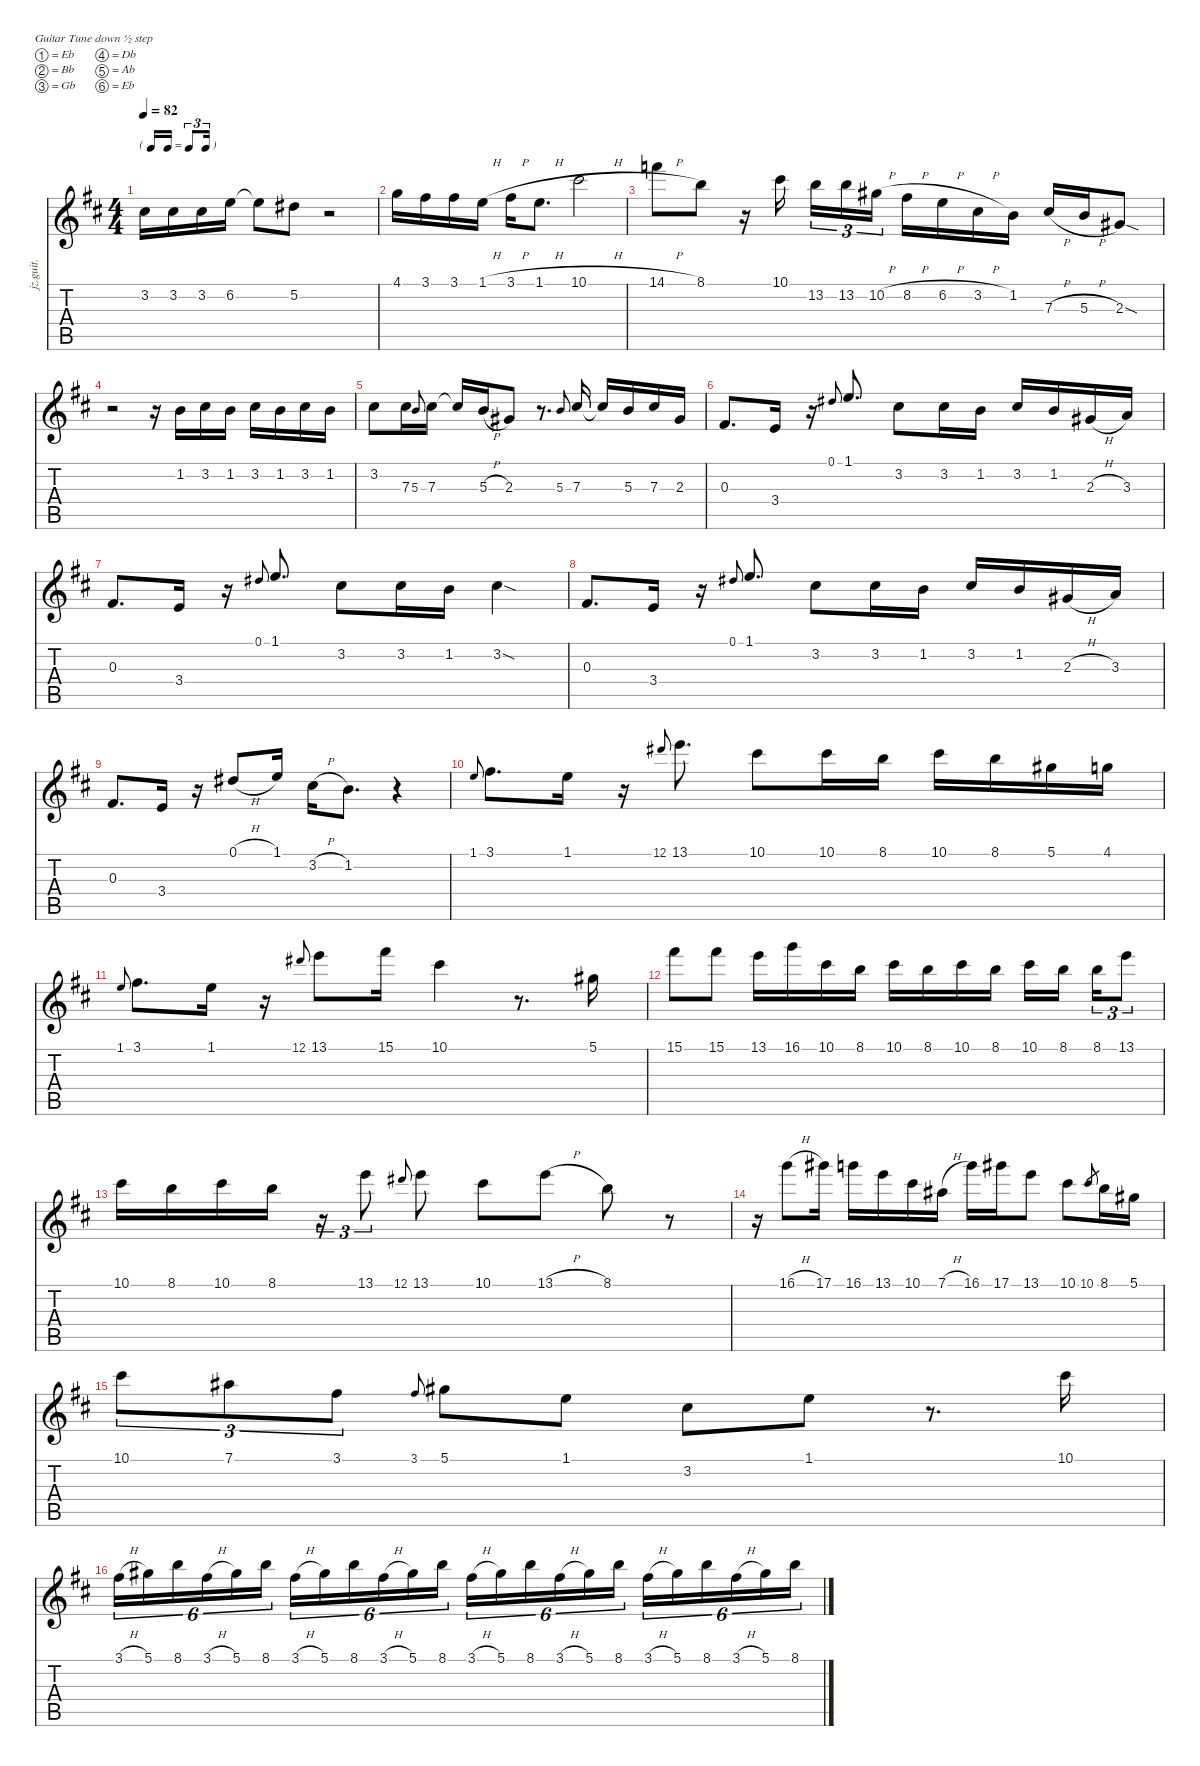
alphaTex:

\defaultSystemsLayout 4
\hideDynamics
\bracketExtendMode nobrackets
\otherSystemsTrackNameOrientation horizontal
\track ("Jimi/Buddy Vocal" "jz.guit.") {instrument electricguitarjazz}
\staff {score tabs}
\tuning (Eb4 Bb3 Gb3 Db3 Ab2 Eb2)
\ts (4 4)
\tf triplet16th
\tempo 82
\clef g2
\ks d
3.2{acc #}.16{dy f beam Down} 3.2{acc #}.16{beam Down} 3.2{acc #}.16{beam Down} 6.2{acc forcenatural}.16{beam Down} 6.2{t acc forcenatural}.8{beam Down} 5.2{acc #}.8{beam Down} r.2{beam Down} |
4.1{acc forcenatural}.16{beam Down} 3.1{acc #}.16{beam Down} 3.1{acc #}.16{beam Down} 1.1{h acc forcenatural}.16{beam Down} 3.1{h acc #}.16{beam Down} 1.1{h acc forcenatural}.8{d beam Down} 10.1{h acc #}.2{beam Down} |
14.1{h acc forcenatural}.8{beam Down} 8.1{acc forcenatural}.8{beam Down} r.16{beam Down} 10.1{acc #}.16{beam Down} 13.2{acc forcenatural}.16{tu (3 2) beam Down} 13.2{acc forcenatural}.16{tu (3 2) beam Down} 10.2{h acc #}.16{tu (3 2) beam Down} 8.2{h acc #}.16{beam Down} 6.2{h acc forcenatural}.16{beam Down} 3.2{h acc #}.16{beam Down} 1.2{acc forcenatural}.16{beam Down} 7.3{h acc #}.16{beam Up} 5.3{h acc forcenatural}.16{beam Up} 2.3{sod acc #}.8{beam Up} |
r.2{beam Down} r.16{beam Down} 1.2{acc forcenatural}.16{beam Down} 3.2{acc #}.16{beam Down} 1.2{acc forcenatural}.16{beam Down} 3.2{acc #}.16{beam Down} 1.2{acc forcenatural}.16{beam Down} 3.2{acc #}.16{beam Down} 1.2{acc forcenatural}.16{beam Down} |
3.2{acc #}.8{beam Down} 7.3{acc #}.16{beam Down} 5.3{acc forcenatural}.8{gr onbeat dy mf beam Up} 7.3{acc #}.16{dy f beam Down} 7.3{t acc #}.16{beam Up} 5.3{h acc forcenatural}.16{beam Up} 2.3{acc #}.8{beam Up} r.8{d beam Up} 5.3{acc forcenatural}.8{gr onbeat dy mf beam Up} 7.3{acc #}.16{dy f beam Down} 7.3{t acc #}.16{beam Up} 5.3{acc forcenatural}.16{beam Up} 7.3{acc #}.16{beam Up} 2.3{acc #}.16{beam Up} |
0.3{acc #}.8{d beam Up} 3.4{acc forcenatural}.16{beam Up} r.16{beam Up} 0.1{acc #}.8{gr onbeat dy mf beam Up} 1.1{acc forcenatural}.8{d dy f beam Down} 3.2{acc #}.8{beam Down} 3.2{acc #}.16{beam Down} 1.2{acc forcenatural}.16{beam Down} 3.2{acc #}.16{beam Up} 1.2{acc forcenatural}.16{beam Up} 2.3{h acc #}.16{beam Up} 3.3{acc forcenatural}.16{beam Up} |
0.3{acc #}.8{d beam Up} 3.4{acc forcenatural}.16{beam Up} r.16{beam Up} 0.1{acc #}.8{gr onbeat dy mf beam Up} 1.1{acc forcenatural}.8{d dy f beam Down} 3.2{acc #}.8{beam Down} 3.2{acc #}.16{beam Down} 1.2{acc forcenatural}.16{beam Down} 3.2{sod acc #}.4{beam Down} |
0.3{acc #}.8{d beam Up} 3.4{acc forcenatural}.16{beam Up} r.16{beam Up} 0.1{acc #}.8{gr onbeat dy mf beam Up} 1.1{acc forcenatural}.8{d dy f beam Down} 3.2{acc #}.8{beam Down} 3.2{acc #}.16{beam Down} 1.2{acc forcenatural}.16{beam Down} 3.2{acc #}.16{beam Up} 1.2{acc forcenatural}.16{beam Up} 2.3{h acc #}.16{beam Up} 3.3{acc forcenatural}.16{beam Up} |
0.3{acc #}.8{d beam Up} 3.4{acc forcenatural}.16{beam Up} r.16{beam Up} 0.1{h acc #}.8{beam Down} 1.1{acc forcenatural}.16{beam Down} 3.2{h acc #}.16{beam Down} 1.2{acc forcenatural}.8{d beam Down} r.4{beam Down} |
1.1{acc forcenatural}.8{gr onbeat dy mf beam Up} 3.1{acc #}.8{d dy f beam Down} 1.1{acc forcenatural}.16{beam Down} r.16{beam Down} 12.1{acc #}.8{gr onbeat dy mf beam Up} 13.1{acc forcenatural}.8{d dy f beam Down} 10.1{acc #}.8{beam Down} 10.1{acc #}.16{beam Down} 8.1{acc forcenatural}.16{beam Down} 10.1{acc #}.16{beam Down} 8.1{acc forcenatural}.16{beam Down} 5.1{acc #}.16{beam Down} 4.1{acc forcenatural}.16{beam Down} |
1.1{acc forcenatural}.8{gr onbeat dy mf beam Up} 3.1{acc #}.8{d dy f beam Down} 1.1{acc forcenatural}.16{beam Down} r.16{beam Down} 12.1{acc #}.8{gr onbeat dy mf beam Up} 13.1{acc forcenatural}.8{dy f beam Down} 15.1{acc #}.16{beam Down} 10.1{acc #}.4{beam Down} r.8{d beam Down} 5.1{acc #}.16{beam Down} |
15.1{acc #}.8{beam Down} 15.1{acc #}.8{beam Down} 13.1{acc forcenatural}.16{beam Down} 16.1{acc forcenatural}.16{beam Down} 10.1{acc #}.16{beam Down} 8.1{acc forcenatural}.16{beam Down} 10.1{acc #}.16{beam Down} 8.1{acc forcenatural}.16{beam Down} 10.1{acc #}.16{beam Down} 8.1{acc forcenatural}.16{beam Down} 10.1{acc #}.16{beam Down} 8.1{acc forcenatural}.16{beam Down} 8.1{acc forcenatural}.16{tu (3 2) beam Down} 13.1{acc forcenatural}.8{tu (3 2) beam Down} |
10.1{acc #}.16{beam Down} 8.1{acc forcenatural}.16{beam Down} 10.1{acc #}.16{beam Down} 8.1{acc forcenatural}.16{beam Down} r.16{tu (3 2) beam Down} 13.1{acc forcenatural}.8{tu (3 2) beam Down} 12.1{acc #}.8{gr onbeat dy mf beam Up} 13.1{acc forcenatural}.8{dy f beam Down} 10.1{acc #}.8{beam Down} 13.1{h acc forcenatural}.8{beam Down} 8.1{acc forcenatural}.8{beam Down} r.8{beam Down} |
r.16{beam Down} 16.1{h acc forcenatural}.8{beam Down} 17.1{acc #}.16{beam Down} 16.1{acc forcenatural}.16{beam Down} 13.1{acc forcenatural}.16{beam Down} 10.1{acc #}.16{beam Down} 7.1{h acc #}.16{beam Down} 16.1{acc forcenatural}.16{beam Down} 17.1{acc #}.16{beam Down} 13.1{acc forcenatural}.8{beam Down} 10.1{acc #}.8{beam Down} 10.1{acc #}.8{gr dy mf beam Up} 8.1{acc forcenatural}.16{dy f beam Down} 5.1{acc #}.16{beam Down} |
10.1{acc #}.8{tu (3 2) beam Down} 7.1{acc #}.8{tu (3 2) beam Down} 3.1{acc #}.8{tu (3 2) beam Down} 3.1{acc #}.8{gr onbeat dy mf beam Up} 5.1{acc #}.8{dy f beam Down} 1.1{acc forcenatural}.8{beam Down} 3.2{acc #}.8{beam Down} 1.1{acc forcenatural}.8{beam Down} r.8{d beam Down} 10.1{acc #}.16{beam Down} |
3.1{h acc #}.16{tu (6 4) beam Down} 5.1{acc #}.16{tu (6 4) beam Down} 8.1{acc forcenatural}.16{tu (6 4) beam Down} 3.1{h acc #}.16{tu (6 4) beam Down} 5.1{acc #}.16{tu (6 4) beam Down} 8.1{acc forcenatural}.16{tu (6 4) beam Down} 3.1{h acc #}.16{tu (6 4) beam Down} 5.1{acc #}.16{tu (6 4) beam Down} 8.1{acc forcenatural}.16{tu (6 4) beam Down} 3.1{h acc #}.16{tu (6 4) beam Down} 5.1{acc #}.16{tu (6 4) beam Down} 8.1{acc forcenatural}.16{tu (6 4) beam Down} 3.1{h acc #}.16{tu (6 4) beam Down} 5.1{acc #}.16{tu (6 4) beam Down} 8.1{acc forcenatural}.16{tu (6 4) beam Down} 3.1{h acc #}.16{tu (6 4) beam Down} 5.1{acc #}.16{tu (6 4) beam Down} 8.1{acc forcenatural}.16{tu (6 4) beam Down} 3.1{h acc #}.16{tu (6 4) beam Down} 5.1{acc #}.16{tu (6 4) beam Down} 8.1{acc forcenatural}.16{tu (6 4) beam Down} 3.1{h acc #}.16{tu (6 4) beam Down} 5.1{acc #}.16{tu (6 4) beam Down} 8.1{acc forcenatural}.16{tu (6 4) beam Down}
